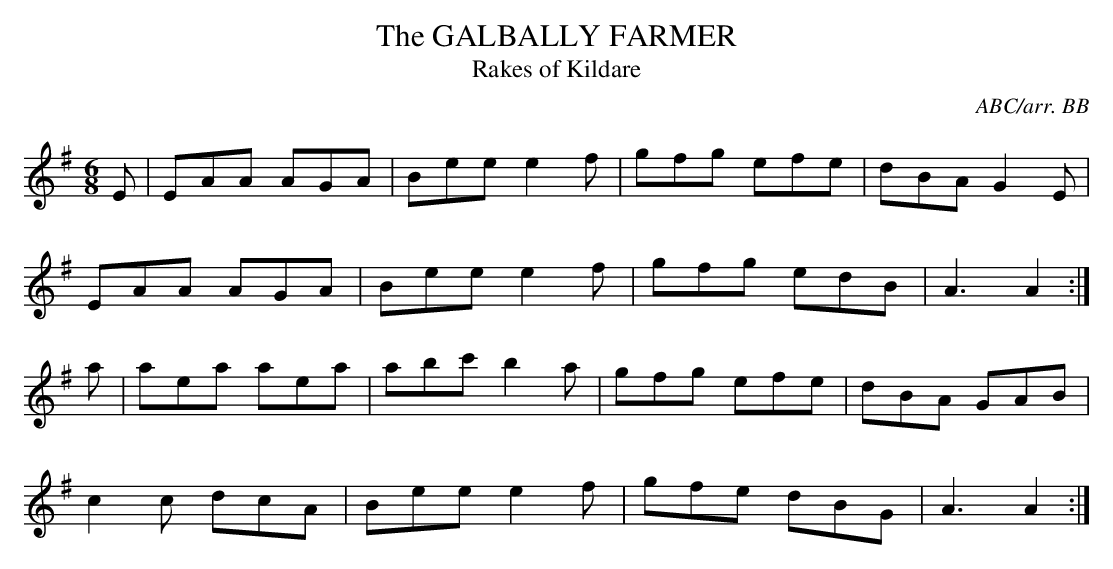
X:1
T:GALBALLY FARMER, The
T:Rakes of Kildare
C:ABC/arr. BB
L:1/8
M:6/8
K:Ador
E|EAA AGA|Bee e2f|gfg efe|dBA G2E|
EAA AGA|Bee e2f|gfg edB|A3 A2:|
a|aea aea|abc' b2a|gfg efe|dBA GAB|
c2c dcA|Bee e2f|gfe dBG|A3 A2:|
